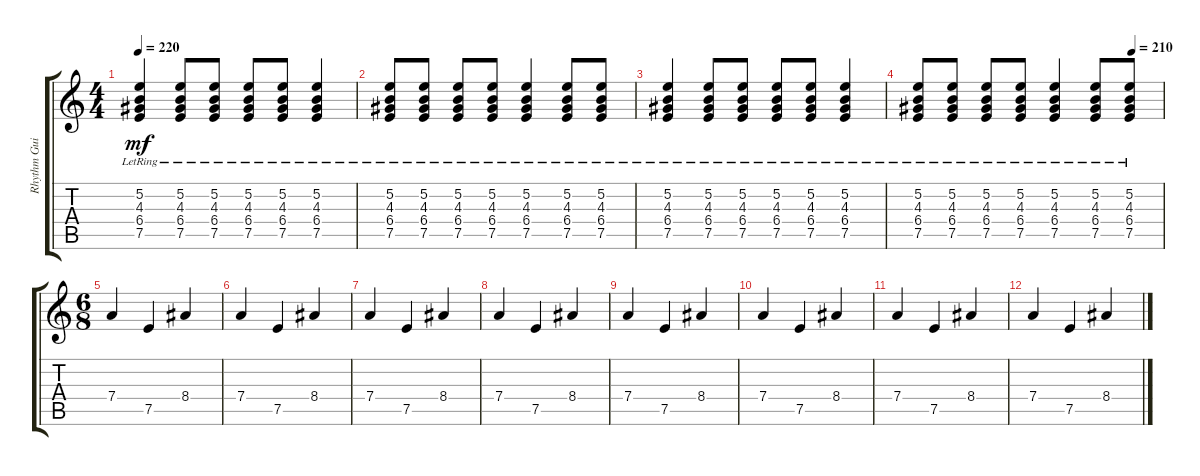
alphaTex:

\track ("Rhythm Guitar" "Rhythm Gui") {instrument acousticguitarsteel}
\staff {score tabs}
\tuning (E4 B3 G3 D3 A2 E2) {hide}
\ts (4 4)
\tempo 220
\clef g2
\ks c
(5.2{lr} 4.3{lr} 6.4{lr} 7.5{lr}).4{dy mf} (5.2{lr} 4.3{lr} 6.4{lr} 7.5{lr}).8 (5.2{lr} 4.3{lr} 6.4{lr} 7.5{lr}).8 (5.2{lr} 4.3{lr} 6.4{lr} 7.5{lr}).8 (5.2{lr} 4.3{lr} 6.4{lr} 7.5{lr}).8 (5.2{lr} 4.3{lr} 6.4{lr} 7.5{lr}).4 |
(5.2{lr} 4.3{lr} 6.4{lr} 7.5{lr}).8 (5.2{lr} 4.3{lr} 6.4{lr} 7.5{lr}).8 (5.2{lr} 4.3{lr} 6.4{lr} 7.5{lr}).8 (5.2{lr} 4.3{lr} 6.4{lr} 7.5{lr}).8 (5.2{lr} 4.3{lr} 6.4{lr} 7.5{lr}).4 (5.2{lr} 4.3{lr} 6.4{lr} 7.5{lr}).8 (5.2{lr} 4.3{lr} 6.4{lr} 7.5{lr}).8 |
(5.2{lr} 4.3{lr} 6.4{lr} 7.5{lr}).4 (5.2{lr} 4.3{lr} 6.4{lr} 7.5{lr}).8 (5.2{lr} 4.3{lr} 6.4{lr} 7.5{lr}).8 (5.2{lr} 4.3{lr} 6.4{lr} 7.5{lr}).8 (5.2{lr} 4.3{lr} 6.4{lr} 7.5{lr}).8 (5.2{lr} 4.3{lr} 6.4{lr} 7.5{lr}).4 |
\tempo (210 0.875)
(5.2{lr} 4.3{lr} 6.4{lr} 7.5{lr}).8 (5.2{lr} 4.3{lr} 6.4{lr} 7.5{lr}).8 (5.2{lr} 4.3{lr} 6.4{lr} 7.5{lr}).8 (5.2{lr} 4.3{lr} 6.4{lr} 7.5{lr}).8 (5.2{lr} 4.3{lr} 6.4{lr} 7.5{lr}).4 (5.2{lr} 4.3{lr} 6.4{lr} 7.5{lr}).8 (5.2{lr} 4.3{lr} 6.4{lr} 7.5{lr}).8 |
\ts (6 8)
7.4.4 7.5.4 8.4.4 |
7.4.4 7.5.4 8.4.4 |
7.4.4 7.5.4 8.4.4 |
7.4.4 7.5.4 8.4.4 |
7.4.4 7.5.4 8.4.4 |
7.4.4 7.5.4 8.4.4 |
7.4.4 7.5.4 8.4.4 |
7.4.4 7.5.4 8.4.4
